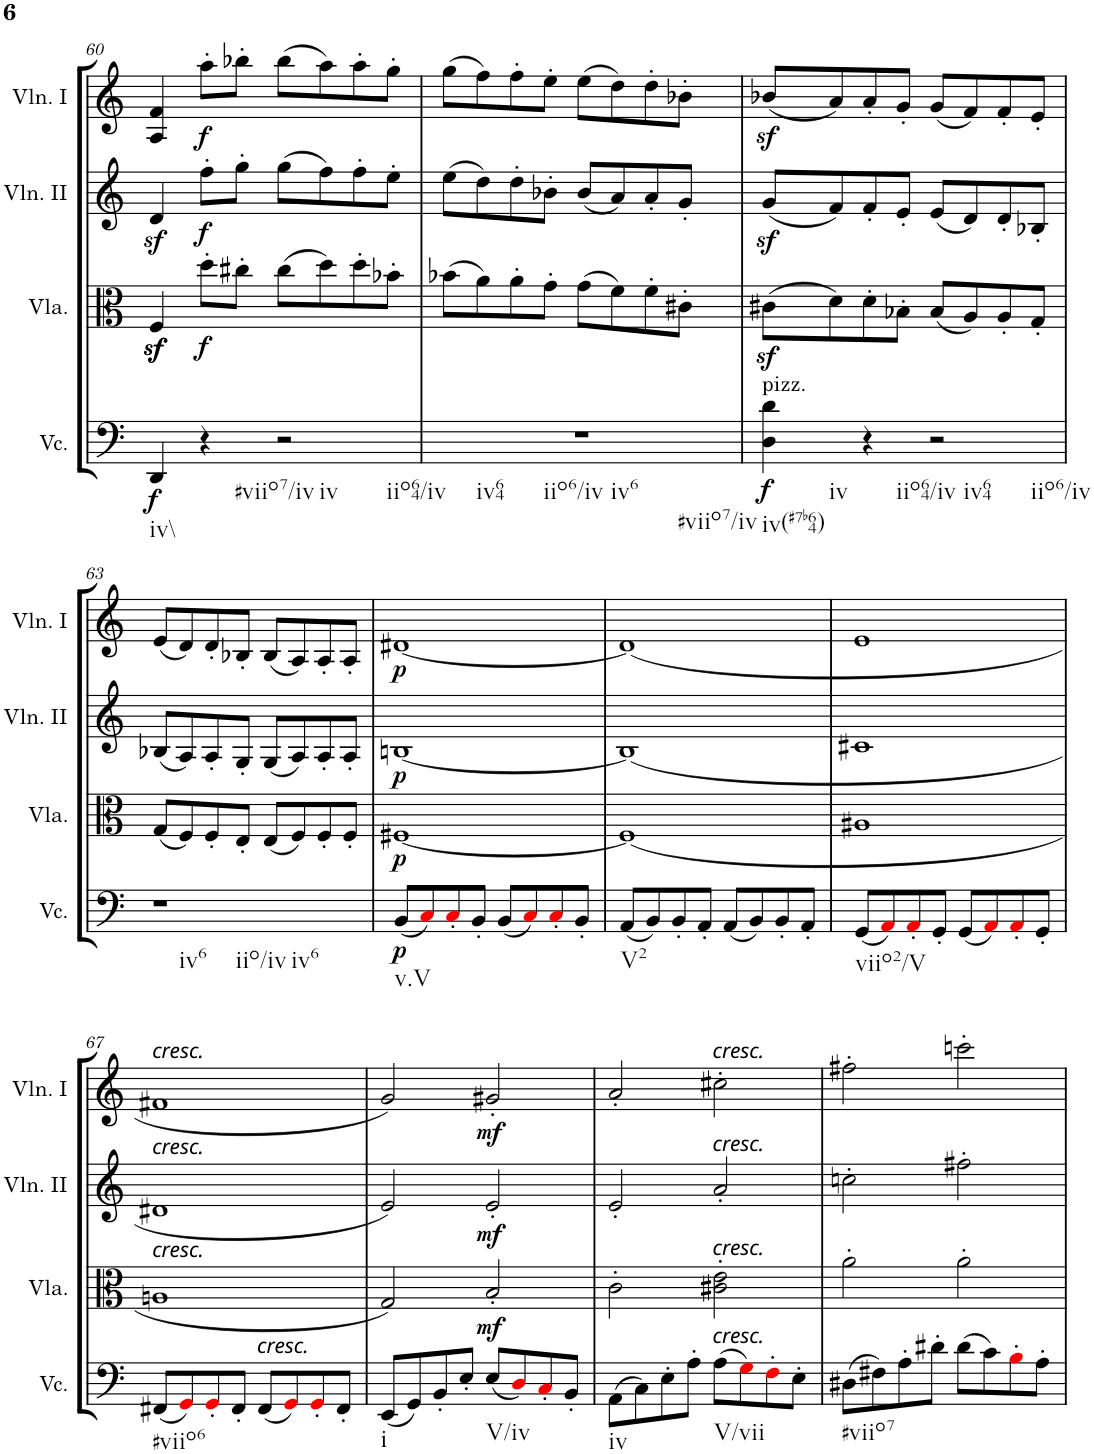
**kern	**dynam	**kern	**dynam	**kern	**dynam	**kern	**dynam
*part4	*part4	*part3	*part3	*part2	*part2	*part1	*part1
*staff4	*staff4	*staff3	*staff3	*staff2	*staff2	*staff1	*staff1
*I"Violoncello	*	*I"Viola	*	*I"Violino II	*	*I"Violino I	*
*I'Vc.	*	*I'Vla.	*	*I'Vln. II	*	*I'Vln. I	*
!!LO:PB:g=z
*clefF4	*	*clefC3	*	*clefG2	*	*clefG2	*
*k[]	*	*k[]	*	*k[]	*	*k[]	*
*M2/2	*	*M2/2	*	*M2/2	*	*M2/2	*
*met(c|)	*	*met(c|)	*	*met(c|)	*	*met(c|)	*
=60	=60	=60	=60	=60	=60	=60	=60
!LO:TX:b:t=iv\\	!	!	!	!	!	!	!
!	!LO:DY:b	!	!	!	!	!	!
4DD/	f	4Fz</	.	4dz</	.	4A/ 4f/	.
!LO:TX:b:t=#viio7/iv	!	!	!	!	!	!	!
!	!	!	!LO:DY:b	!	!LO:DY:b	!	!LO:DY:b
4r	.	8dd'\L	f	8ff'\L	f	8aa'\L	f
.	.	8cc#X'\J	.	8gg'\J	.	8bb-X'\J	.
!LO:TX:b:t=iv	!	!	!	!	!	!	!
!LO:TX:b:t=iio64/iv	!	!	!	!	!	!	!
2r	.	(>8cc#\L	.	(>8gg\L	.	(>8bb-\L	.
.	.	8dd\)	.	8ff\)	.	8aa\)	.
.	.	8dd'\	.	8ff'\	.	8aa'\	.
.	.	8b-X'\J	.	8ee'\J	.	8gg'\J	.
=61	=61	=61	=61	=61	=61	=61	=61
!LO:TX:b:t=iv64	!	!	!	!	!	!	!
!LO:TX:b:t=iio6/iv	!	!	!	!	!	!	!
!LO:TX:b:t=iv6	!	!	!	!	!	!	!
!LO:TX:b:t=#viio7/iv	!	!	!	!	!	!	!
1r	.	(>8b-X\L	.	(>8ee\L	.	(>8gg\L	.
.	.	8a\)	.	8dd\)	.	8ff\)	.
.	.	8a'\	.	8dd'\	.	8ff'\	.
.	.	8g'\J	.	8b-X'\J	.	8ee'\J	.
.	.	(>8g\L	.	(<8b-/L	.	(>8ee\L	.
.	.	8f\)	.	8a/)	.	8dd\)	.
.	.	8f'\	.	8a'/	.	8dd'\	.
.	.	8c#X'\J	.	8g'/J	.	8b-X'\J	.
=62	=62	=62	=62	=62	=62	=62	=62
!LO:TX:a:t=pizz.	!	!	!	!	!	!	!
!LO:TX:b:t=iv(#7b64)	!	!	!	!	!	!	!
!LO:TX:b:t=iv	!	!	!	!	!	!	!
!	!LO:DY:b	!	!	!	!	!	!
4D\ 4d\	f	(>8c#Xz<\L	.	(<8gz</L	.	(<8b-Xz</L	.
.	.	8d\)	.	8f/)	.	8a/)	.
!LO:TX:b:t=iio64/iv	!	!	!	!	!	!	!
4r	.	8d'\	.	8f'/	.	8a'/	.
.	.	8B-X'\J	.	8e'/J	.	8g'/J	.
!LO:TX:b:t=iv64	!	!	!	!	!	!	!
!LO:TX:b:t=iio6/iv	!	!	!	!	!	!	!
2r	.	(<8B-/L	.	(<8e/L	.	(<8g/L	.
.	.	8A/)	.	8d/)	.	8f/)	.
.	.	8A'/	.	8d'/	.	8f'/	.
.	.	8G'/J	.	8B-X'/J	.	8e'/J	.
!!LO:LB:g=z
=63	=63	=63	=63	=63	=63	=63	=63
!LO:TX:b:t=iv6	!	!	!	!	!	!	!
!LO:TX:b:t=iio/iv	!	!	!	!	!	!	!
!LO:TX:b:t=iv6	!	!	!	!	!	!	!
1r	.	(<8G/L	.	(<8B-X/L	.	(<8e/L	.
.	.	8F/)	.	8A/)	.	8d/)	.
.	.	8F'/	.	8A'/	.	8d'/	.
.	.	8E'/J	.	8G'/J	.	8B-X'/J	.
.	.	(<8E/L	.	(<8G/L	.	(<8B-/L	.
.	.	8F/)	.	8A/)	.	8A/)	.
.	.	8F'/	.	8A'/	.	8A'/	.
.	.	8F'/J	.	8A'/J	.	8A'/J	.
=64	=64	=64	=64	=64	=64	=64	=64
!LO:TX:b:t=v.V	!	!	!	!	!	!	!
!	!LO:DY:b	!	!LO:DY:b	!	!LO:DY:b	!	!LO:DY:b
(<8BB/L	p	[1F#X	p	[1Bn	p	[1d#X	p
8Ci/)	.	.	.	.	.	.	.
8C'i/	.	.	.	.	.	.	.
8BB'/J	.	.	.	.	.	.	.
(<8BB/L	.	.	.	.	.	.	.
8Ci/)	.	.	.	.	.	.	.
8C'i/	.	.	.	.	.	.	.
8BB'/J	.	.	.	.	.	.	.
=65	=65	=65	=65	=65	=65	=65	=65
!LO:TX:b:t=V2	!	!	!	!	!	!	!
(<8AA/L	.	(<1F#]	.	(<1B]	.	(<1d#]	.
8BB/)	.	.	.	.	.	.	.
8BB'/	.	.	.	.	.	.	.
8AA'/J	.	.	.	.	.	.	.
(<8AA/L	.	.	.	.	.	.	.
8BB/)	.	.	.	.	.	.	.
8BB'/	.	.	.	.	.	.	.
8AA'/J	.	.	.	.	.	.	.
=66	=66	=66	=66	=66	=66	=66	=66
!LO:TX:b:t=viio2/V	!	!	!	!	!	!	!
(<8GG/L	.	1A#X	.	1c#X	.	1e	.
8AAi/)	.	.	.	.	.	.	.
8AA'i/	.	.	.	.	.	.	.
8GG'/J	.	.	.	.	.	.	.
(<8GG/L	.	.	.	.	.	.	.
8AAi/)	.	.	.	.	.	.	.
8AA'i/	.	.	.	.	.	.	.
8GG'/J	.	.	.	.	.	.	.
!!LO:LB:g=z
=67	=67	=67	=67	=67	=67	=67	=67
!	!	!	!	!	!	!LO:TX:a:i:t=cresc.	!
!	!	!	!	!LO:TX:a:i:t=cresc.	!	!	!
!	!	!LO:TX:a:i:t=cresc.	!	!	!	!	!
!LO:TX:b:t=#viio6	!	!	!	!	!	!	!
(<8FF#X/L	.	1An	.	1d#X	.	1f#X	.
8GGi/)	.	.	.	.	.	.	.
8GG'i/	.	.	.	.	.	.	.
8FF#'/J	.	.	.	.	.	.	.
!LO:TX:a:i:t=cresc.	!	!	!	!	!	!	!
(<8FF#/L	.	.	.	.	.	.	.
8GGi/)	.	.	.	.	.	.	.
8GG'i/	.	.	.	.	.	.	.
8FF#'/J	.	.	.	.	.	.	.
=68	=68	=68	=68	=68	=68	=68	=68
!LO:TX:b:t=i	!	!	!	!	!	!	!
(<8EE/L	.	2G/)	.	2e/)	.	2g/)	.
8GG/)	.	.	.	.	.	.	.
8BB'/	.	.	.	.	.	.	.
8E'/J	.	.	.	.	.	.	.
!LO:TX:b:t=V/iv	!	!	!	!	!	!	!
!	!	!	!LO:DY:b	!	!LO:DY:b	!	!LO:DY:b
(<8E/L	.	2B'/	mf	2e'/	mf	2g#X'/	mf
8Di/)	.	.	.	.	.	.	.
8C'i/	.	.	.	.	.	.	.
8BB'/J	.	.	.	.	.	.	.
=69	=69	=69	=69	=69	=69	=69	=69
!LO:TX:b:t=iv	!	!	!	!	!	!	!
(>8AA\L	.	2c'\	.	2e'/	.	2a'/	.
8C\)	.	.	.	.	.	.	.
8E'\	.	.	.	.	.	.	.
8A'\J	.	.	.	.	.	.	.
!	!	!	!	!	!	!LO:TX:a:i:t=cresc.	!
!	!	!	!	!LO:TX:a:i:t=cresc.	!	!	!
!	!	!LO:TX:a:i:t=cresc.	!	!	!	!	!
!LO:TX:a:i:t=cresc.	!	!	!	!	!	!	!
!LO:TX:b:t=V/vii	!	!	!	!	!	!	!
(>8A\L	.	2c#X\' 2e\'	.	2a'/	.	2cc#X'\	.
8Gi\)	.	.	.	.	.	.	.
8F'i\	.	.	.	.	.	.	.
8E'\J	.	.	.	.	.	.	.
=70	=70	=70	=70	=70	=70	=70	=70
!LO:TX:b:t=#viio7	!	!	!	!	!	!	!
(>8D#X\L	.	2a'\	.	2ccn'\	.	2ff#X'\	.
8F#X\)	.	.	.	.	.	.	.
8A'\	.	.	.	.	.	.	.
8d#X'\J	.	.	.	.	.	.	.
(>8d#\L	.	2a'\	.	2ff#X'\	.	2cccn'\	.
8c\)	.	.	.	.	.	.	.
8B'i\	.	.	.	.	.	.	.
8A'\J	.	.	.	.	.	.	.
=	=	=	=	=	=	=	=
*-	*-	*-	*-	*-	*-	*-	*-
